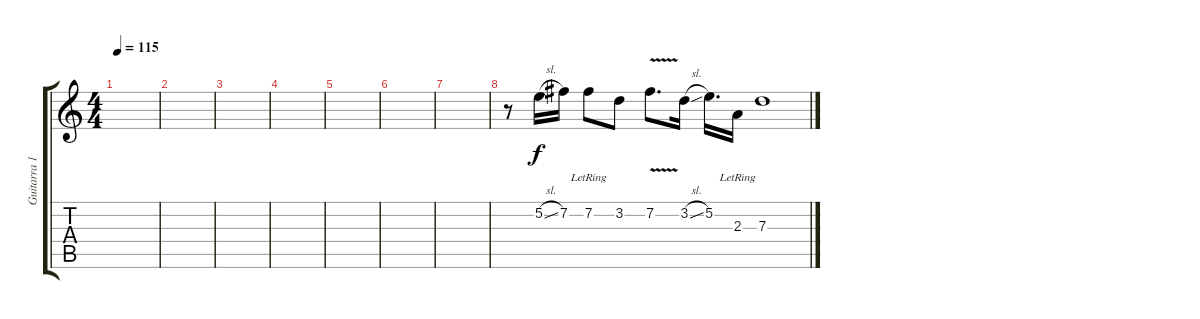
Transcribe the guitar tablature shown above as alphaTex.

\track ("Guitarra 1" "Guitarra 1") {instrument electricguitarclean bank 127}
\staff {score tabs}
\tuning (E4 B3 G3 D3 A2 E2) {hide}
\ts (4 4)
\tempo 115
\clef g2
\ks c
|
|
|
|
|
|
|
r.8 5.2{sl}.16 7.2.16 7.2{lr}.8 3.2.8 7.2{v}.8{d} 3.2{sl}.16 5.2.16{d} 2.3{lr}.16 7.3.1
